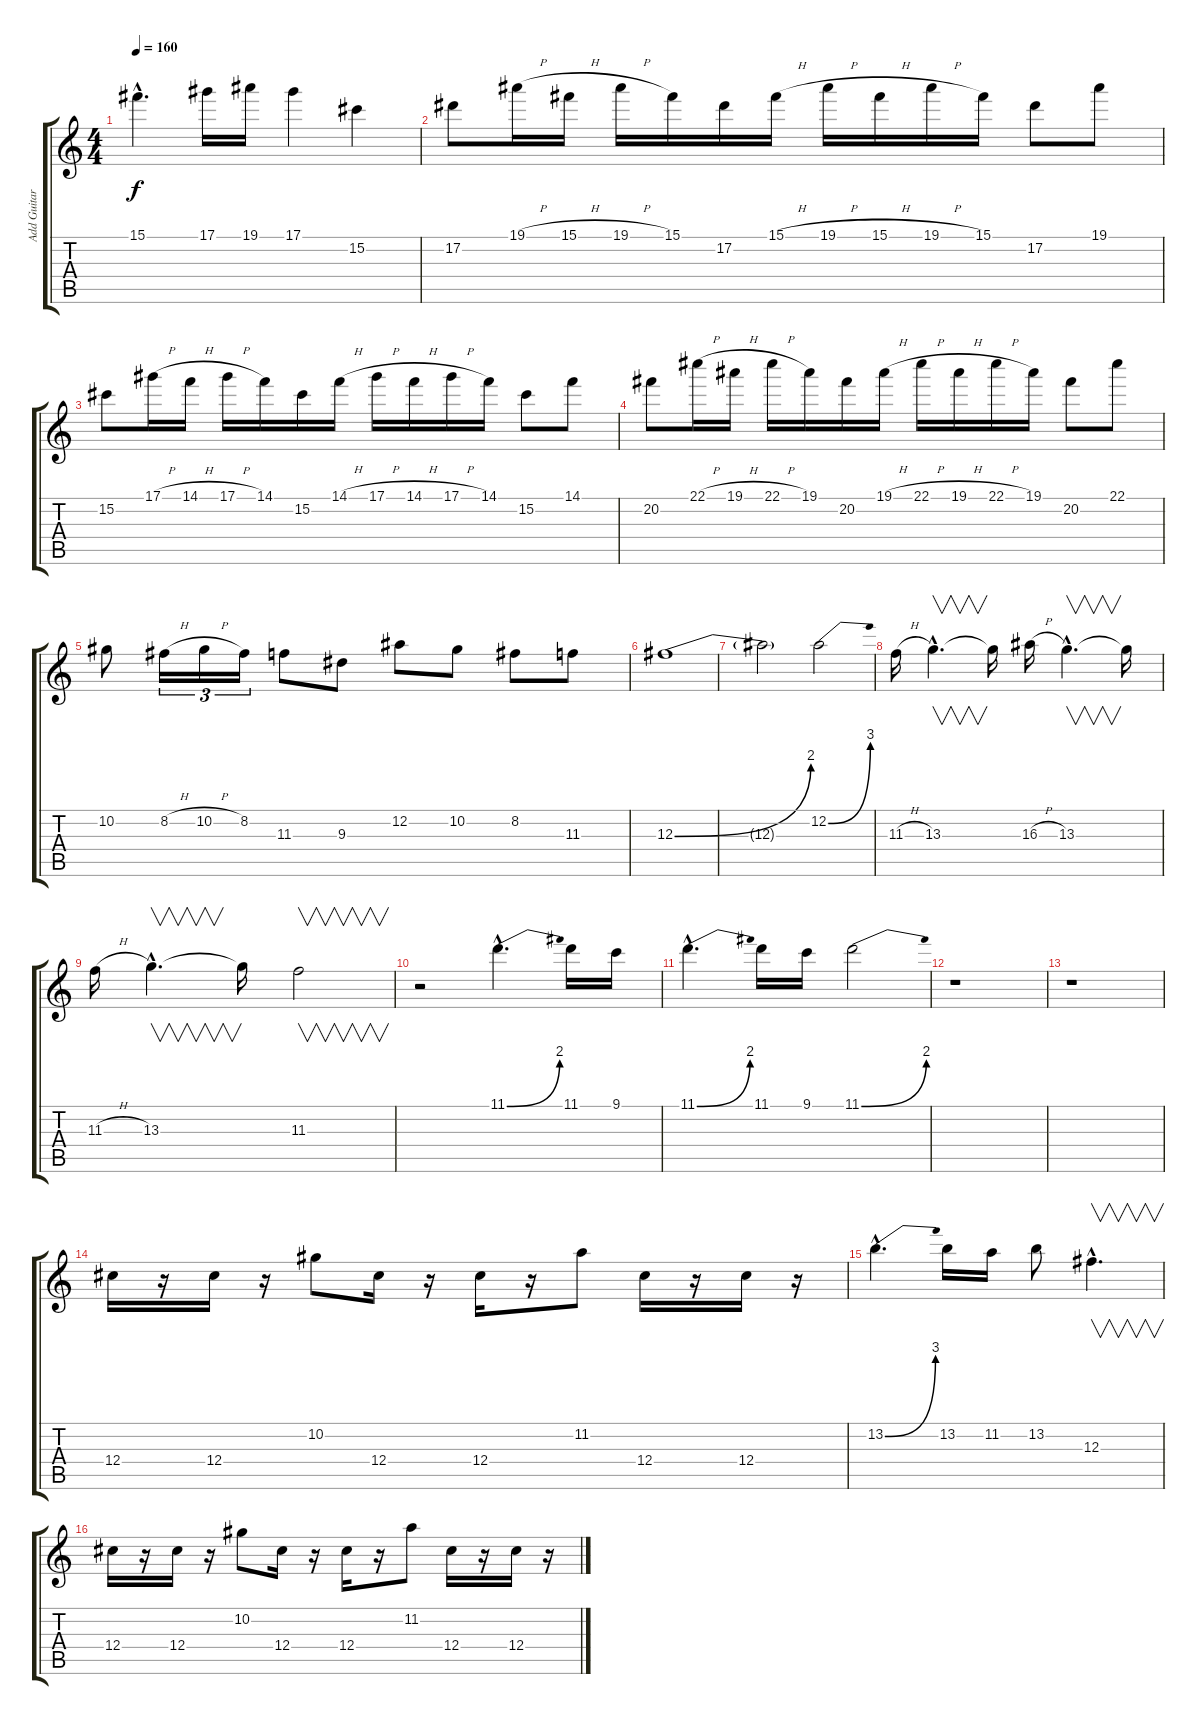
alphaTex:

\track ("Add Guitar 1" "Add Guitar") {instrument distortionguitar}
\staff {score tabs}
\tuning (Eb4 Bb3 Gb3 Db3 Ab2 Eb2) {hide}
\ts (4 4)
\tempo 160
\clef g2
\ks c
15.1{hac}.4{d dy f} 17.1.16 19.1.16 17.1.4 15.2.4 |
17.2.8 19.1{h}.16 15.1{h}.16 19.1{h}.16 15.1.16 17.2.16 15.1{h}.16 19.1{h}.16 15.1{h}.16 19.1{h}.16 15.1.16 17.2.8 19.1.8 |
15.2.8 17.1{h}.16 14.1{h}.16 17.1{h}.16 14.1.16 15.2.16 14.1{h}.16 17.1{h}.16 14.1{h}.16 17.1{h}.16 14.1.16 15.2.8 14.1.8 |
20.2.8 22.1{h}.16 19.1{h}.16 22.1{h}.16 19.1.16 20.2.16 19.1{h}.16 22.1{h}.16 19.1{h}.16 22.1{h}.16 19.1.16 20.2.8 22.1.8 |
10.2.8 8.2{h}.16{tu (3 2)} 10.2{h}.16{tu (3 2)} 8.2.16{tu (3 2)} 11.3.8 9.3.8 12.2.8 10.2.8 8.2.8 11.3.8 |
12.3{be (bend 0 0 60 8)}.1 |
12.3{t}.2 12.2{be (bend 0 0 60 12)}.2 |
11.3{h}.16 13.3{hac}.4{v d} 13.3{t}.16 16.3{h}.16 13.3{hac}.4{v d} 13.3{t}.16 |
11.3{h}.16 13.3{hac}.4{v d} 13.3{t}.16 11.3.2{v} |
r.2 11.1{be (bend 0 0 60 8) hac}.4{d} 11.1.16 9.1.16 |
11.1{be (bend 0 0 60 8) hac}.4{d} 11.1.16 9.1.16 11.1{be (bend 0 0 60 8)}.2 |
r.1 |
r.1 |
12.4.16 r.16 12.4.16 r.16 10.2.8 12.4.16 r.16 12.4.16 r.16 11.2.8 12.4.16 r.16 12.4.16 r.16 |
13.2{be (bend 0 0 60 12) hac}.4{d} 13.2.16 11.2.16 13.2.8 12.3{hac}.4{v d} |
12.4.16 r.16 12.4.16 r.16 10.2.8 12.4.16 r.16 12.4.16 r.16 11.2.8 12.4.16 r.16 12.4.16 r.16
